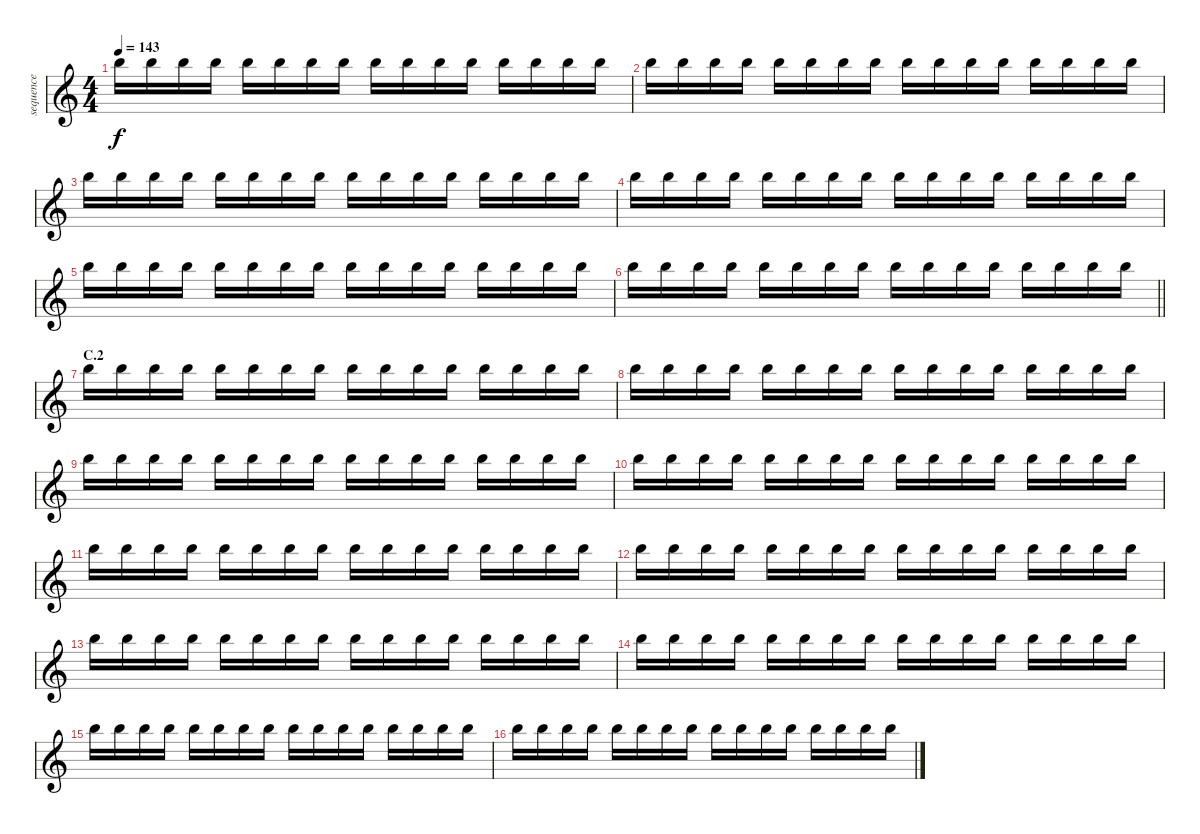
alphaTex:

\track ("sequence" "sequence") {instrument lead1square}
\staff {score}
\tuning (Eb5 Bb4 Gb4 Db4 Ab3 Eb3) {hide}
\ts (4 4)
\tempo 143
\clef g2
\ks c
8.1.16{dy f} 8.1.16 8.1.16 8.1.16 8.1.16 8.1.16 8.1.16 8.1.16 8.1.16 8.1.16 8.1.16 8.1.16 8.1.16 8.1.16 8.1.16 8.1.16 |
8.1.16 8.1.16 8.1.16 8.1.16 8.1.16 8.1.16 8.1.16 8.1.16 8.1.16 8.1.16 8.1.16 8.1.16 8.1.16 8.1.16 8.1.16 8.1.16 |
8.1.16 8.1.16 8.1.16 8.1.16 8.1.16 8.1.16 8.1.16 8.1.16 8.1.16 8.1.16 8.1.16 8.1.16 8.1.16 8.1.16 8.1.16 8.1.16 |
8.1.16 8.1.16 8.1.16 8.1.16 8.1.16 8.1.16 8.1.16 8.1.16 8.1.16 8.1.16 8.1.16 8.1.16 8.1.16 8.1.16 8.1.16 8.1.16 |
8.1.16 8.1.16 8.1.16 8.1.16 8.1.16 8.1.16 8.1.16 8.1.16 8.1.16 8.1.16 8.1.16 8.1.16 8.1.16 8.1.16 8.1.16 8.1.16 |
\barLineRight lightlight
8.1.16 8.1.16 8.1.16 8.1.16 8.1.16 8.1.16 8.1.16 8.1.16 8.1.16 8.1.16 8.1.16 8.1.16 8.1.16 8.1.16 8.1.16 8.1.16 |
\section ("" "C.2")
8.1.16 8.1.16 8.1.16 8.1.16 8.1.16 8.1.16 8.1.16 8.1.16 8.1.16 8.1.16 8.1.16 8.1.16 8.1.16 8.1.16 8.1.16 8.1.16 |
8.1.16 8.1.16 8.1.16 8.1.16 8.1.16 8.1.16 8.1.16 8.1.16 8.1.16 8.1.16 8.1.16 8.1.16 8.1.16 8.1.16 8.1.16 8.1.16 |
8.1.16 8.1.16 8.1.16 8.1.16 8.1.16 8.1.16 8.1.16 8.1.16 8.1.16 8.1.16 8.1.16 8.1.16 8.1.16 8.1.16 8.1.16 8.1.16 |
8.1.16 8.1.16 8.1.16 8.1.16 8.1.16 8.1.16 8.1.16 8.1.16 8.1.16 8.1.16 8.1.16 8.1.16 8.1.16 8.1.16 8.1.16 8.1.16 |
8.1.16 8.1.16 8.1.16 8.1.16 8.1.16 8.1.16 8.1.16 8.1.16 8.1.16 8.1.16 8.1.16 8.1.16 8.1.16 8.1.16 8.1.16 8.1.16 |
8.1.16 8.1.16 8.1.16 8.1.16 8.1.16 8.1.16 8.1.16 8.1.16 8.1.16 8.1.16 8.1.16 8.1.16 8.1.16 8.1.16 8.1.16 8.1.16 |
8.1.16 8.1.16 8.1.16 8.1.16 8.1.16 8.1.16 8.1.16 8.1.16 8.1.16 8.1.16 8.1.16 8.1.16 8.1.16 8.1.16 8.1.16 8.1.16 |
8.1.16 8.1.16 8.1.16 8.1.16 8.1.16 8.1.16 8.1.16 8.1.16 8.1.16 8.1.16 8.1.16 8.1.16 8.1.16 8.1.16 8.1.16 8.1.16 |
8.1.16 8.1.16 8.1.16 8.1.16 8.1.16 8.1.16 8.1.16 8.1.16 8.1.16 8.1.16 8.1.16 8.1.16 8.1.16 8.1.16 8.1.16 8.1.16 |
8.1.16 8.1.16 8.1.16 8.1.16 8.1.16 8.1.16 8.1.16 8.1.16 8.1.16 8.1.16 8.1.16 8.1.16 8.1.16 8.1.16 8.1.16 8.1.16
